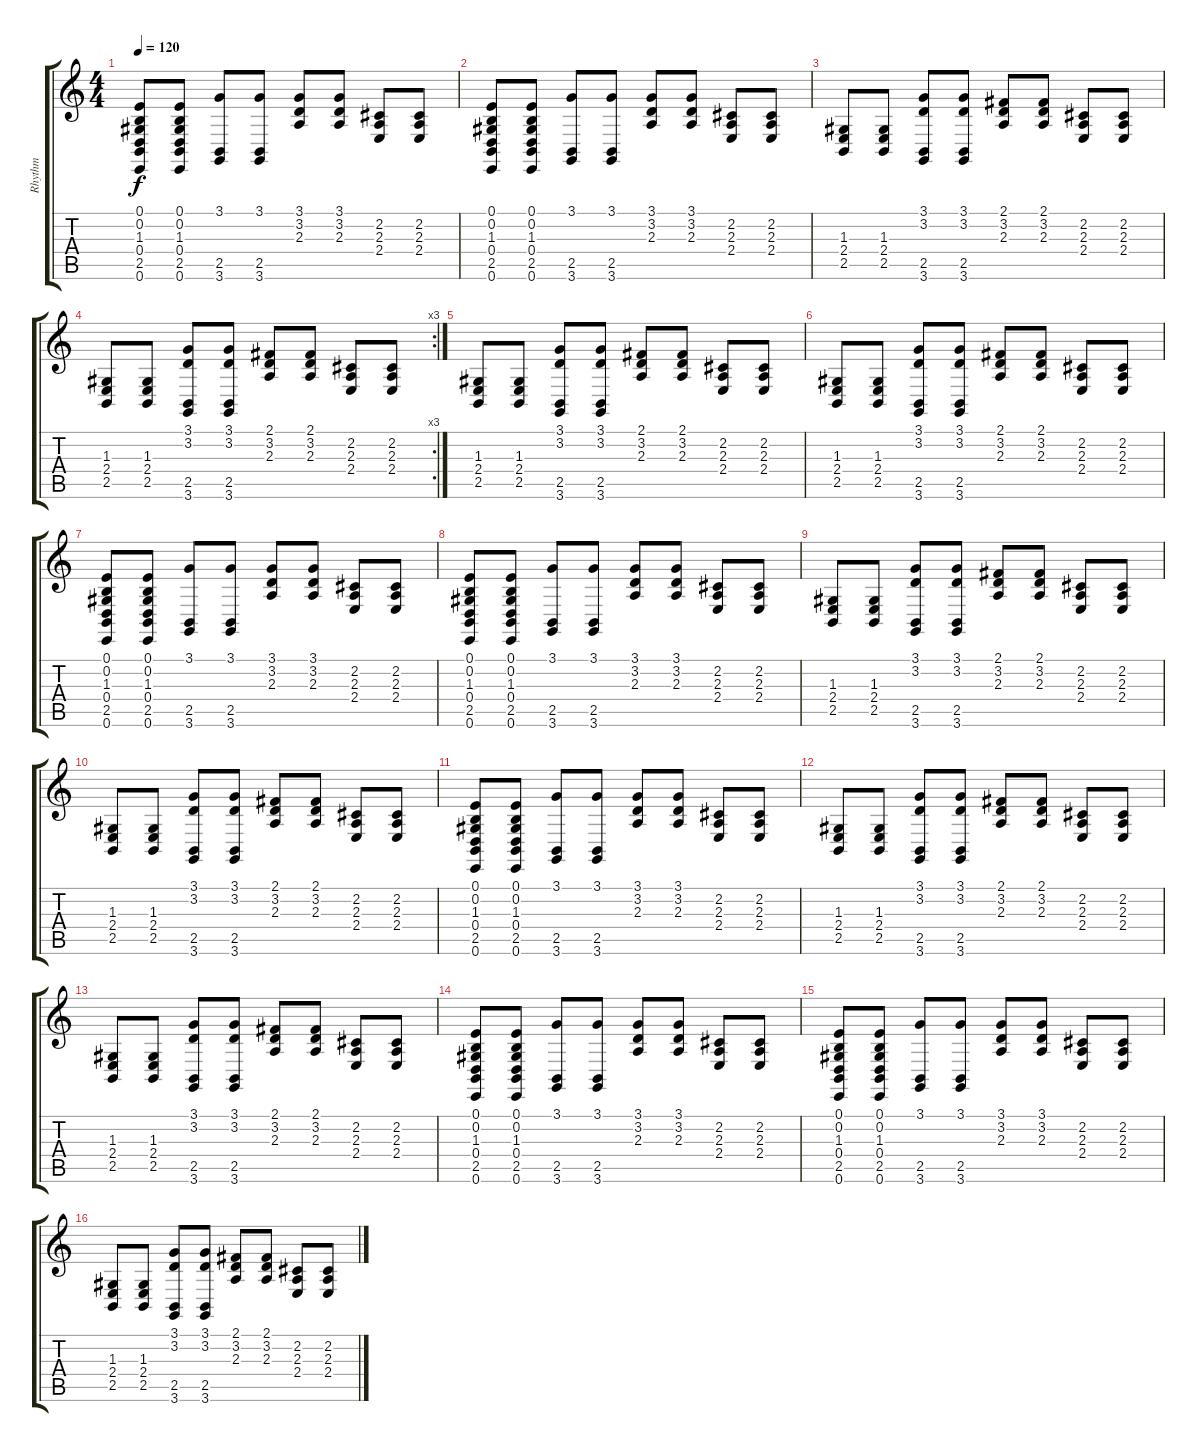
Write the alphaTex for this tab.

\track ("Rhythm" "Rhythm") {instrument pad4choir}
\staff {score tabs}
\tuning (E4 B3 G3 D3 A2 E2) {hide}
\ts (4 4)
\tempo 120
\clef g2
\ks c
(0.1 0.2 1.3 0.4 2.5 0.6).8{dy f} (0.1 0.2 1.3 0.4 2.5 0.6).8 (3.1 2.5 3.6).8 (3.1 2.5 3.6).8 (3.1 3.2 2.3).8 (3.1 3.2 2.3).8 (2.2 2.3 2.4).8 (2.2 2.3 2.4).8 |
(0.1 0.2 1.3 0.4 2.5 0.6).8 (0.1 0.2 1.3 0.4 2.5 0.6).8 (3.1 2.5 3.6).8 (3.1 2.5 3.6).8 (3.1 3.2 2.3).8 (3.1 3.2 2.3).8 (2.2 2.3 2.4).8 (2.2 2.3 2.4).8 |
(1.3 2.4 2.5).8 (1.3 2.4 2.5).8 (3.1 3.2 2.5 3.6).8 (3.1 3.2 2.5 3.6).8 (2.1 3.2 2.3).8 (2.1 3.2 2.3).8 (2.2 2.3 2.4).8 (2.2 2.3 2.4).8 |
\rc 3
(1.3 2.4 2.5).8 (1.3 2.4 2.5).8 (3.1 3.2 2.5 3.6).8 (3.1 3.2 2.5 3.6).8 (2.1 3.2 2.3).8 (2.1 3.2 2.3).8 (2.2 2.3 2.4).8 (2.2 2.3 2.4).8 |
(1.3 2.4 2.5).8 (1.3 2.4 2.5).8 (3.1 3.2 2.5 3.6).8 (3.1 3.2 2.5 3.6).8 (2.1 3.2 2.3).8 (2.1 3.2 2.3).8 (2.2 2.3 2.4).8 (2.2 2.3 2.4).8 |
(1.3 2.4 2.5).8 (1.3 2.4 2.5).8 (3.1 3.2 2.5 3.6).8 (3.1 3.2 2.5 3.6).8 (2.1 3.2 2.3).8 (2.1 3.2 2.3).8 (2.2 2.3 2.4).8 (2.2 2.3 2.4).8 |
(0.1 0.2 1.3 0.4 2.5 0.6).8 (0.1 0.2 1.3 0.4 2.5 0.6).8 (3.1 2.5 3.6).8 (3.1 2.5 3.6).8 (3.1 3.2 2.3).8 (3.1 3.2 2.3).8 (2.2 2.3 2.4).8 (2.2 2.3 2.4).8 |
(0.1 0.2 1.3 0.4 2.5 0.6).8 (0.1 0.2 1.3 0.4 2.5 0.6).8 (3.1 2.5 3.6).8 (3.1 2.5 3.6).8 (3.1 3.2 2.3).8 (3.1 3.2 2.3).8 (2.2 2.3 2.4).8 (2.2 2.3 2.4).8 |
(1.3 2.4 2.5).8 (1.3 2.4 2.5).8 (3.1 3.2 2.5 3.6).8 (3.1 3.2 2.5 3.6).8 (2.1 3.2 2.3).8 (2.1 3.2 2.3).8 (2.2 2.3 2.4).8 (2.2 2.3 2.4).8 |
(1.3 2.4 2.5).8 (1.3 2.4 2.5).8 (3.1 3.2 2.5 3.6).8 (3.1 3.2 2.5 3.6).8 (2.1 3.2 2.3).8 (2.1 3.2 2.3).8 (2.2 2.3 2.4).8 (2.2 2.3 2.4).8 |
(0.1 0.2 1.3 0.4 2.5 0.6).8 (0.1 0.2 1.3 0.4 2.5 0.6).8 (3.1 2.5 3.6).8 (3.1 2.5 3.6).8 (3.1 3.2 2.3).8 (3.1 3.2 2.3).8 (2.2 2.3 2.4).8 (2.2 2.3 2.4).8 |
(1.3 2.4 2.5).8 (1.3 2.4 2.5).8 (3.1 3.2 2.5 3.6).8 (3.1 3.2 2.5 3.6).8 (2.1 3.2 2.3).8 (2.1 3.2 2.3).8 (2.2 2.3 2.4).8 (2.2 2.3 2.4).8 |
(1.3 2.4 2.5).8 (1.3 2.4 2.5).8 (3.1 3.2 2.5 3.6).8 (3.1 3.2 2.5 3.6).8 (2.1 3.2 2.3).8 (2.1 3.2 2.3).8 (2.2 2.3 2.4).8 (2.2 2.3 2.4).8 |
(0.1 0.2 1.3 0.4 2.5 0.6).8 (0.1 0.2 1.3 0.4 2.5 0.6).8 (3.1 2.5 3.6).8 (3.1 2.5 3.6).8 (3.1 3.2 2.3).8 (3.1 3.2 2.3).8 (2.2 2.3 2.4).8 (2.2 2.3 2.4).8 |
(0.1 0.2 1.3 0.4 2.5 0.6).8 (0.1 0.2 1.3 0.4 2.5 0.6).8 (3.1 2.5 3.6).8 (3.1 2.5 3.6).8 (3.1 3.2 2.3).8 (3.1 3.2 2.3).8 (2.2 2.3 2.4).8 (2.2 2.3 2.4).8 |
(1.3 2.4 2.5).8 (1.3 2.4 2.5).8 (3.1 3.2 2.5 3.6).8 (3.1 3.2 2.5 3.6).8 (2.1 3.2 2.3).8 (2.1 3.2 2.3).8 (2.2 2.3 2.4).8 (2.2 2.3 2.4).8
